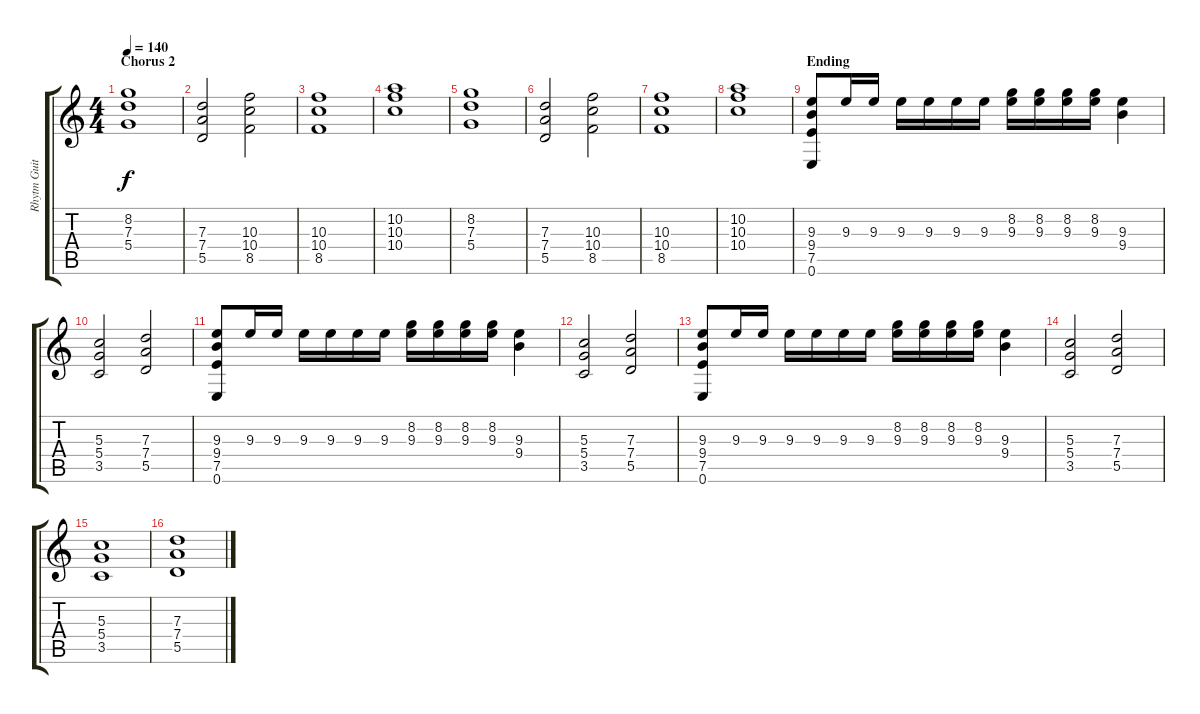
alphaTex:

\track ("Rhytm Guitar" "Rhytm Guit") {instrument distortionguitar}
\staff {score tabs}
\tuning (E4 B3 G3 D3 A2 E2) {hide}
\ts (4 4)
\section ("" "Chorus 2")
\tempo 140
\clef g2
\ks c
(8.2 7.3 5.4).1{dy f} |
(7.3 7.4 5.5).2 (10.3 10.4 8.5).2 |
(10.3 10.4 8.5).1 |
(10.2 10.3 10.4).1 |
(8.2 7.3 5.4).1 |
(7.3 7.4 5.5).2 (10.3 10.4 8.5).2 |
(10.3 10.4 8.5).1 |
(10.2 10.3 10.4).1 |
\section ("" "Ending")
(9.3 9.4 7.5 0.6).8 9.3.16 9.3.16 9.3.16 9.3.16 9.3.16 9.3.16 (8.2 9.3).16 (8.2 9.3).16 (8.2 9.3).16 (8.2 9.3).16 (9.3 9.4).4 |
(5.3 5.4 3.5).2 (7.3 7.4 5.5).2 |
(9.3 9.4 7.5 0.6).8 9.3.16 9.3.16 9.3.16 9.3.16 9.3.16 9.3.16 (8.2 9.3).16 (8.2 9.3).16 (8.2 9.3).16 (8.2 9.3).16 (9.3 9.4).4 |
(5.3 5.4 3.5).2 (7.3 7.4 5.5).2 |
(9.3 9.4 7.5 0.6).8 9.3.16 9.3.16 9.3.16 9.3.16 9.3.16 9.3.16 (8.2 9.3).16 (8.2 9.3).16 (8.2 9.3).16 (8.2 9.3).16 (9.3 9.4).4 |
(5.3 5.4 3.5).2 (7.3 7.4 5.5).2 |
(5.3 5.4 3.5).1 |
(7.3 7.4 5.5).1
